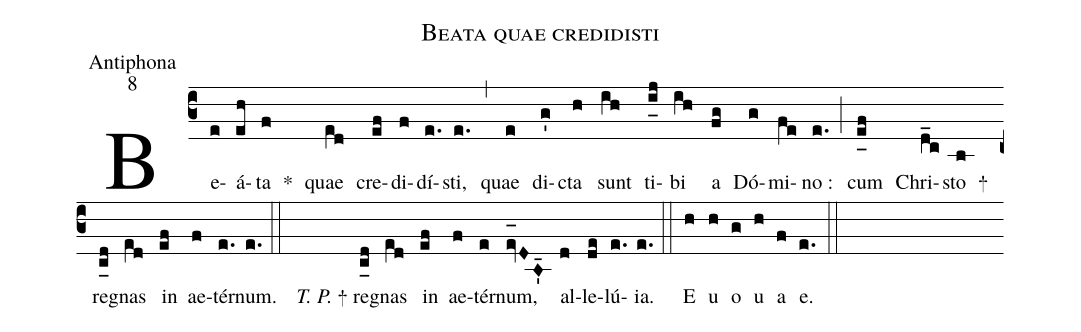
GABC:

name:Beata quae credidisti;
office-part:Antiphona;
mode:8;
%%
(c3) Be(e)á(eh)ta(f) *() quae(e[ll:1]d) cre(ef)di(f)dí(e.)sti,(e.) (,) quae(e) di(g')cta(h) sunt(ih) ti(i_[uh:l]j)bi(ih) a(fg) Dó(g)mi(fe)no :(e.) (;) cum(e_[uh:l]f) Chri(d_c)sto(b) +() re(c_[ll:1]d)gnas(e[ll:1]d) in(ef) ae(f)tér(e.)num.(e.) (::) () <i>T. P.</i> + re(c_[ll:1]d)gnas(e[ll:1]d) in(ef) ae(f)tér(e)num,(ev_[oh:h]D[ull:0]B'_4) al(d)le(de)lú(e.){ia}.(e.) (::) <eu>E(h) u(h) o(g) u(h) a(f) e.</eu>(e.) (::)
